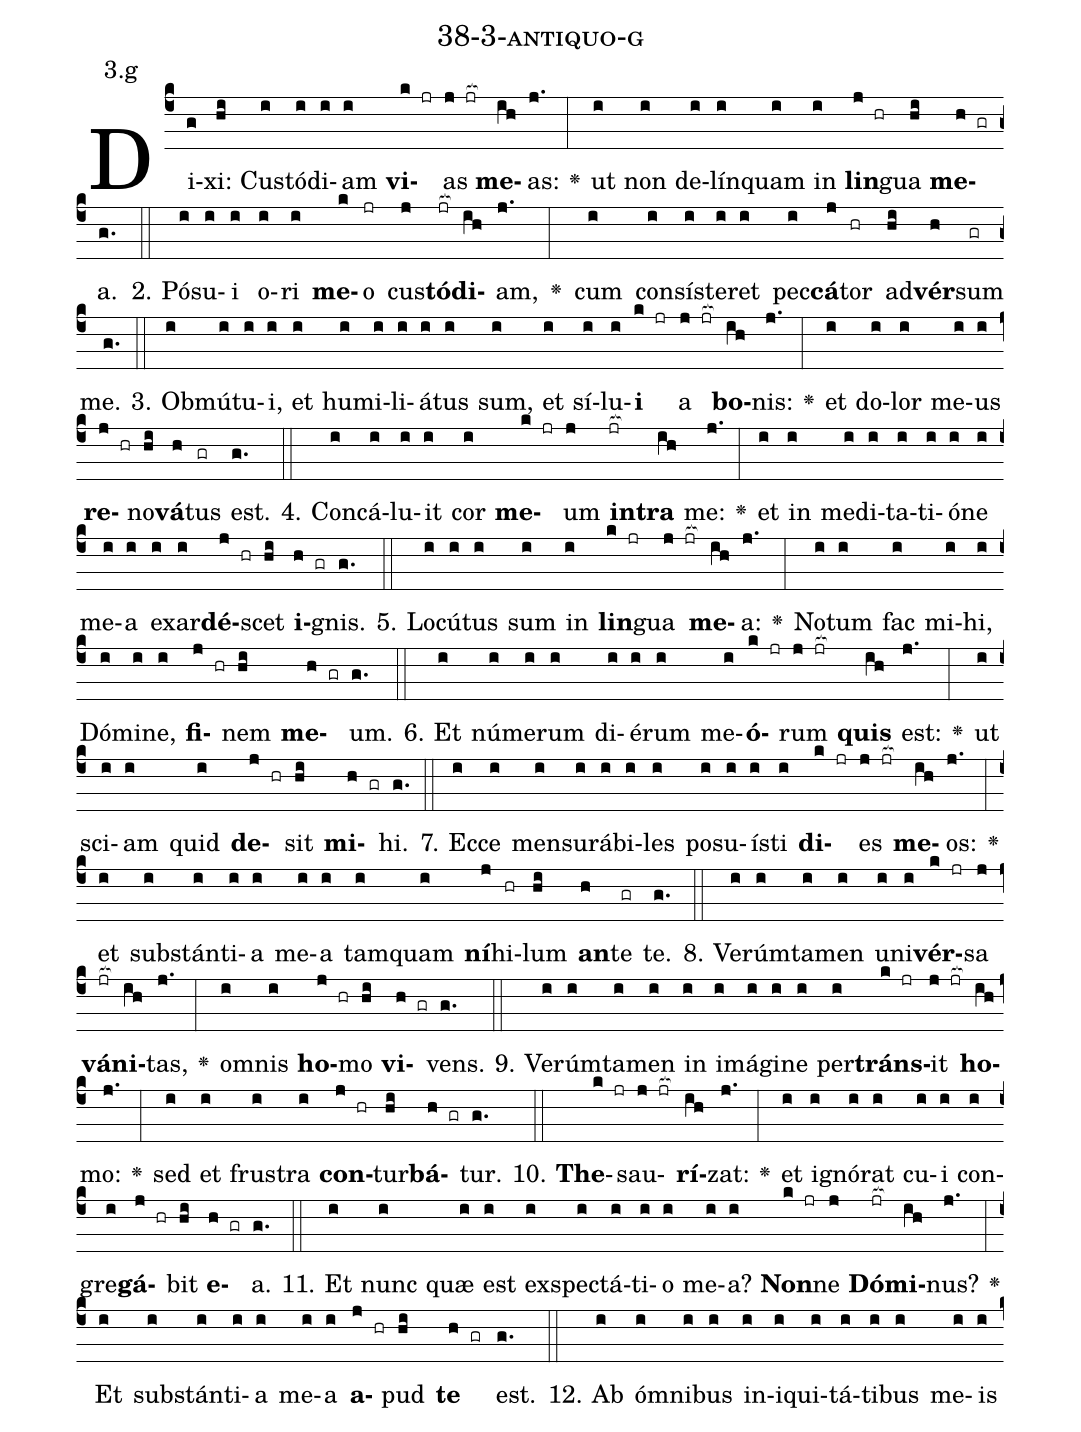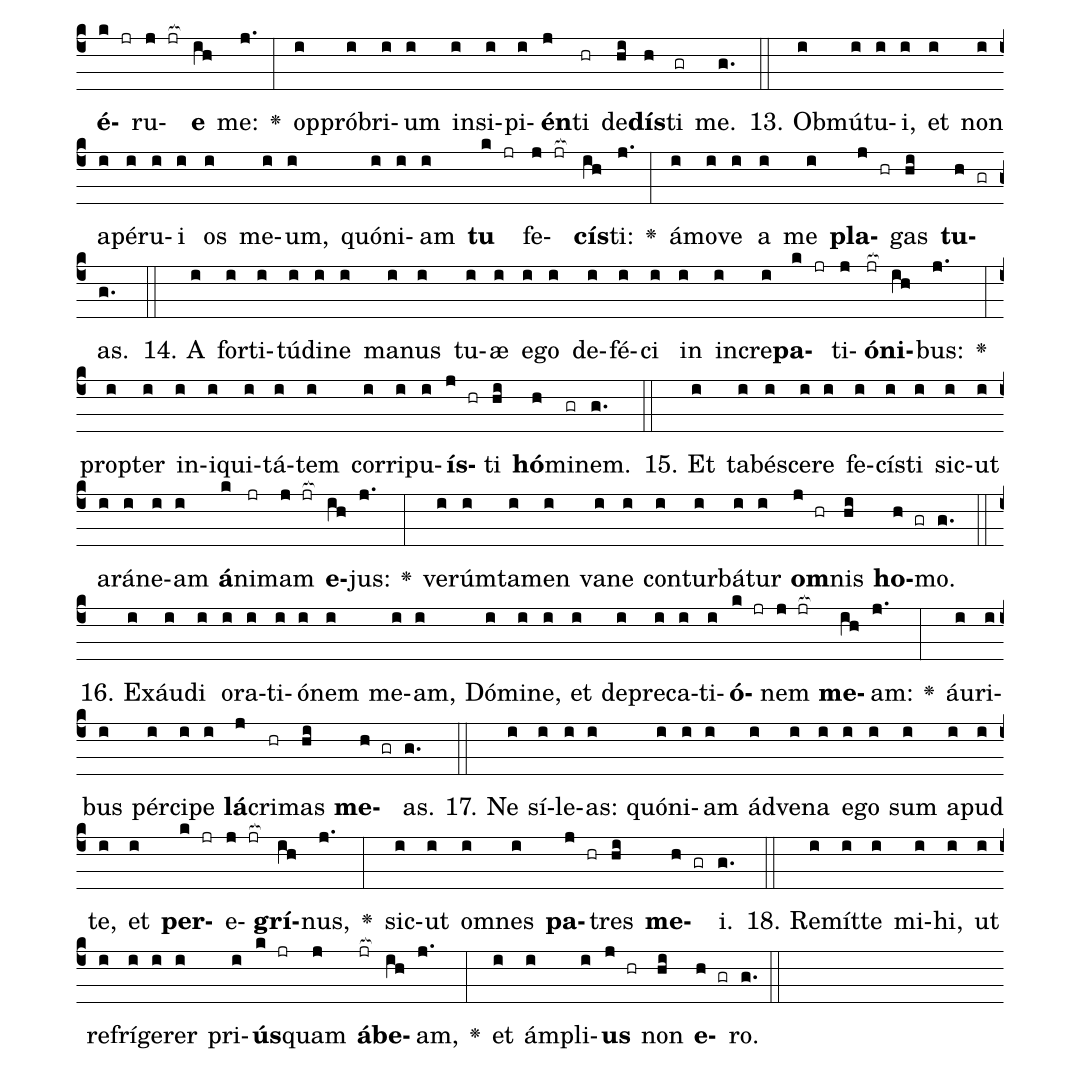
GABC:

name: 38-3-antiquo-g;
annotation: 3.g;
%%
(c4)Di(g)xi:(hi) Cus(i)tó(i)di(i)am(i) <b>vi</b>(k jr)as(j jr[ocb:1{]) <b>me</b>(ih[ocb:0}])as:(j.) <v>\greheightstar</v>(:) ut(i) non(i) de(i)lín(i)quam(i) in(i) <b>lin</b>(j hr)gua(hi) <b>me</b>(h gr)a.(g.) (::)
2. Pó(i)su(i)i(i) o(i)ri(i) <b>me</b>(k)o(jr) cus(j)<b>tó</b>(jr[ocb:1{])<b>di</b>(ih[ocb:0}])am,(j.) <v>\greheightstar</v>(:) cum(i) con(i)sís(i)te(i)ret(i) pec(i)<b>cá</b>(j)tor(hr) ad(hi)<b>vér</b>(h)sum(gr) me.(g.) (::)
3. Ob(i)mú(i)tu(i)i,(i) et(i) hu(i)mi(i)li(i)á(i)tus(i) sum,(i) et(i) sí(i)lu(i)<b>i</b>(k jr) a(j jr[ocb:1{]) <b>bo</b>(ih[ocb:0}])nis:(j.) <v>\greheightstar</v>(:) et(i) do(i)lor(i) me(i)us(i) <b>re</b>(j hr)no(hi)<b>vá</b>(h)tus(gr) est.(g.) (::)
4. Con(i)cá(i)lu(i)it(i) cor(i) <b>me</b>(k jr)um(j) <b>in</b>(jr[ocb:1{])<b>tra</b>(ih[ocb:0}]) me:(j.) <v>\greheightstar</v>(:) et(i) in(i) me(i)di(i)ta(i)ti(i)ó(i)ne(i) me(i)a(i) ex(i)ar(i)<b>dé</b>(j hr)scet(hi) <b>i</b>(h gr)gnis.(g.) (::)
5. Lo(i)cú(i)tus(i) sum(i) in(i) <b>lin</b>(k jr)gua(j jr[ocb:1{]) <b>me</b>(ih[ocb:0}])a:(j.) <v>\greheightstar</v>(:) No(i)tum(i) fac(i) mi(i)hi,(i) Dó(i)mi(i)ne,(i) <b>fi</b>(j hr)nem(hi) <b>me</b>(h gr)um.(g.) (::)
6. Et(i) nú(i)me(i)rum(i) di(i)é(i)rum(i) me(i)<b>ó</b>(k jr)rum(j jr[ocb:1{]) <b>quis</b>(ih[ocb:0}]) est:(j.) <v>\greheightstar</v>(:) ut(i) sci(i)am(i) quid(i) <b>de</b>(j hr)sit(hi) <b>mi</b>(h gr)hi.(g.) (::)
7. Ec(i)ce(i) men(i)su(i)rá(i)bi(i)les(i) po(i)su(i)ís(i)ti(i) <b>di</b>(k jr)es(j jr[ocb:1{]) <b>me</b>(ih[ocb:0}])os:(j.) <v>\greheightstar</v>(:) et(i) sub(i)stán(i)ti(i)a(i) me(i)a(i) tam(i)quam(i) <b>ní</b>(j)hi(hr)lum(hi) <b>an</b>(h)te(gr) te.(g.) (::)
8. Ve(i)rúm(i)ta(i)men(i) u(i)ni(i)<b>vér</b>(k jr)sa(j) <b>vá</b>(jr[ocb:1{])<b>ni</b>(ih[ocb:0}])tas,(j.) <v>\greheightstar</v>(:) om(i)nis(i) <b>ho</b>(j hr)mo(hi) <b>vi</b>(h gr)vens.(g.) (::)
9. Ve(i)rúm(i)ta(i)men(i) in(i) i(i)má(i)gi(i)ne(i) per(i)<b>tráns</b>(k jr)it(j jr[ocb:1{]) <b>ho</b>(ih[ocb:0}])mo:(j.) <v>\greheightstar</v>(:) sed(i) et(i) frus(i)tra(i) <b>con</b>(j hr)tur(hi)<b>bá</b>(h gr)tur.(g.) (::)
10. <b>The</b>(k jr)sau(j jr[ocb:1{])<b>rí</b>(ih[ocb:0}])zat:(j.) <v>\greheightstar</v>(:) et(i) i(i)gnó(i)rat(i) cu(i)i(i) con(i)gre(i)<b>gá</b>(j hr)bit(hi) <b>e</b>(h gr)a.(g.) (::)
11. Et(i) nunc(i) quæ(i) est(i) ex(i)spec(i)tá(i)ti(i)o(i) me(i)a?(i) <b>Non</b>(k jr)ne(j) <b>Dó</b>(jr[ocb:1{])<b>mi</b>(ih[ocb:0}])nus?(j.) <v>\greheightstar</v>(:) Et(i) sub(i)stán(i)ti(i)a(i) me(i)a(i) <b>a</b>(j hr)pud(hi) <b>te</b>(h gr) est.(g.) (::)
12. Ab(i) óm(i)ni(i)bus(i) in(i)i(i)qui(i)tá(i)ti(i)bus(i) me(i)is(i) <b>é</b>(k jr)ru(j jr[ocb:1{])<b>e</b>(ih[ocb:0}]) me:(j.) <v>\greheightstar</v>(:) op(i)pró(i)bri(i)um(i) in(i)si(i)pi(i)<b>én</b>(j)ti(hr) de(hi)<b>dís</b>(h)ti(gr) me.(g.) (::)
13. Ob(i)mú(i)tu(i)i,(i) et(i) non(i) a(i)pé(i)ru(i)i(i) os(i) me(i)um,(i) quón(i)i(i)am(i) <b>tu</b>(k jr) fe(j jr[ocb:1{])<b>cís</b>(ih[ocb:0}])ti:(j.) <v>\greheightstar</v>(:) á(i)mo(i)ve(i) a(i) me(i) <b>pla</b>(j hr)gas(hi) <b>tu</b>(h gr)as.(g.) (::)
14. A(i) for(i)ti(i)tú(i)di(i)ne(i) ma(i)nus(i) tu(i)æ(i) e(i)go(i) de(i)fé(i)ci(i) in(i) in(i)cre(i)<b>pa</b>(k jr)ti(j)<b>ó</b>(jr[ocb:1{])<b>ni</b>(ih[ocb:0}])bus:(j.) <v>\greheightstar</v>(:) prop(i)ter(i) in(i)i(i)qui(i)tá(i)tem(i) cor(i)ri(i)pu(i)<b>ís</b>(j hr)ti(hi) <b>hó</b>(h)mi(gr)nem.(g.) (::)
15. Et(i) ta(i)bé(i)sce(i)re(i) fe(i)cís(i)ti(i) sic(i)ut(i) a(i)rá(i)ne(i)am(i) <b>á</b>(k)ni(jr)mam(j jr[ocb:1{]) <b>e</b>(ih[ocb:0}])jus:(j.) <v>\greheightstar</v>(:) ve(i)rúm(i)ta(i)men(i) va(i)ne(i) con(i)tur(i)bá(i)tur(i) <b>om</b>(j hr)nis(hi) <b>ho</b>(h gr)mo.(g.) (::)
16. Ex(i)áu(i)di(i) o(i)ra(i)ti(i)ó(i)nem(i) me(i)am,(i) Dó(i)mi(i)ne,(i) et(i) de(i)pre(i)ca(i)ti(i)<b>ó</b>(k jr)nem(j jr[ocb:1{]) <b>me</b>(ih[ocb:0}])am:(j.) <v>\greheightstar</v>(:) áu(i)ri(i)bus(i) pér(i)ci(i)pe(i) <b>lá</b>(j)cri(hr)mas(hi) <b>me</b>(h gr)as.(g.) (::)
17. Ne(i) sí(i)le(i)as:(i) quón(i)i(i)am(i) ád(i)ve(i)na(i) e(i)go(i) sum(i) a(i)pud(i) te,(i) et(i) <b>per</b>(k jr)e(j jr[ocb:1{])<b>grí</b>(ih[ocb:0}])nus,(j.) <v>\greheightstar</v>(:) sic(i)ut(i) om(i)nes(i) <b>pa</b>(j hr)tres(hi) <b>me</b>(h gr)i.(g.) (::)
18. Re(i)mít(i)te(i) mi(i)hi,(i) ut(i) re(i)frí(i)ge(i)rer(i) pri(i)<b>ús</b>(k jr)quam(j) <b>á</b>(jr[ocb:1{])<b>be</b>(ih[ocb:0}])am,(j.) <v>\greheightstar</v>(:) et(i) ám(i)pli(i)<b>us</b>(j hr) non(hi) <b>e</b>(h gr)ro.(g.) (::)
